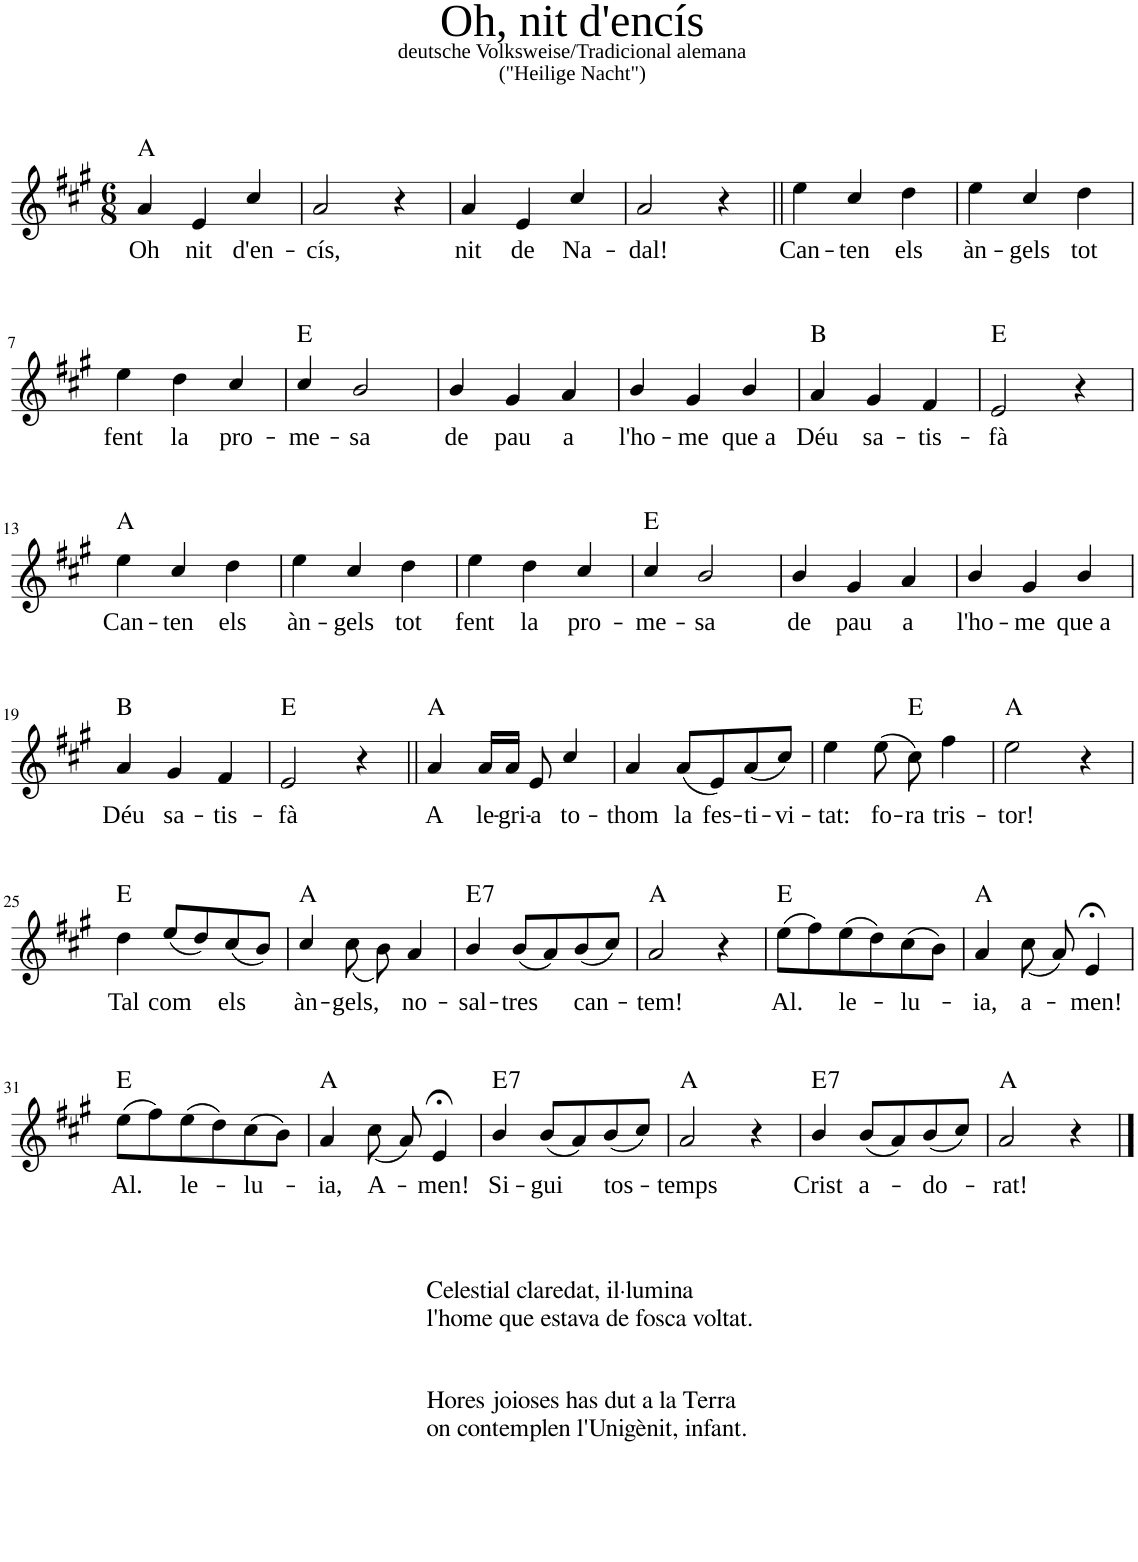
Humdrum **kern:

**kern	**text	**harte
*part1	*part1	*part1
*staff1	*staff1	*
*I"Instrument 1	*	*
*clefG2	*	*
*k[f#c#g#]	*	*
*A:	*	*
*M6/8	*	*
=1	=1	=1
!	!LO:LY:b	!
4a/	Oh	A:maj
!	!LO:LY:b	!
4e/	nit	.
!	!LO:LY:b	!
4cc#/	d'en-	.
=2	=2	=2
!	!LO:LY:b	!
2a/	cís,	.
4r	.	.
=3	=3	=3
!	!LO:LY:b	!
4a/	nit	.
!	!LO:LY:b	!
4e/	de	.
!	!LO:LY:b	!
4cc#/	Na-	.
=4	=4	=4
!	!LO:LY:b	!
2a/	dal!	.
4r	.	.
=5||	=5||	=5||
!	!LO:LY:b	!
4ee\	Can-	.
!	!LO:LY:b	!
4cc#/	ten	.
!	!LO:LY:b	!
4dd\	els	.
=6	=6	=6
!	!LO:LY:b	!
4ee\	àn-	.
!	!LO:LY:b	!
4cc#/	gels	.
!	!LO:LY:b	!
4dd\	tot	.
!!LO:LB:g=z
=7	=7	=7
!	!LO:LY:b	!
4ee\	fent	.
!	!LO:LY:b	!
4dd\	la	.
!	!LO:LY:b	!
4cc#/	pro-	.
=8	=8	=8
!	!LO:LY:b	!
4cc#/	me-	E:maj
!	!LO:LY:b	!
2b/	sa	.
=9	=9	=9
!	!LO:LY:b	!
4b/	de	.
!	!LO:LY:b	!
4g#/	pau	.
!	!LO:LY:b	!
4a/	a	.
=10	=10	=10
!	!LO:LY:b	!
4b/	l'ho-	.
!	!LO:LY:b	!
4g#/	me	.
!	!LO:LY:b	!
4b/	que a	.
=11	=11	=11
!	!LO:LY:b	!
4a/	Déu	B:maj
!	!LO:LY:b	!
4g#/	sa-	.
!	!LO:LY:b	!
4f#/	tis-	.
=12	=12	=12
!	!LO:LY:b	!
2e/	fà	E:maj
4r	.	.
!!LO:LB:g=z
=13	=13	=13
!	!LO:LY:b	!
4ee\	Can-	A:maj
!	!LO:LY:b	!
4cc#/	ten	.
!	!LO:LY:b	!
4dd\	els	.
=14	=14	=14
!	!LO:LY:b	!
4ee\	àn-	.
!	!LO:LY:b	!
4cc#/	gels	.
!	!LO:LY:b	!
4dd\	tot	.
=15	=15	=15
!	!LO:LY:b	!
4ee\	fent	.
!	!LO:LY:b	!
4dd\	la	.
!	!LO:LY:b	!
4cc#/	pro-	.
=16	=16	=16
!	!LO:LY:b	!
4cc#/	me-	E:maj
!	!LO:LY:b	!
2b/	sa	.
=17	=17	=17
!	!LO:LY:b	!
4b/	de	.
!	!LO:LY:b	!
4g#/	pau	.
!	!LO:LY:b	!
4a/	a	.
=18	=18	=18
!	!LO:LY:b	!
4b/	l'ho-	.
!	!LO:LY:b	!
4g#/	me	.
!	!LO:LY:b	!
4b/	que a	.
!!LO:LB:g=z
=19	=19	=19
!	!LO:LY:b	!
4a/	Déu	B:maj
!	!LO:LY:b	!
4g#/	sa-	.
!	!LO:LY:b	!
4f#/	tis-	.
=20	=20	=20
!	!LO:LY:b	!
2e/	fà	E:maj
4r	.	.
=21||	=21||	=21||
!	!LO:LY:b	!
4a/	A	A:maj
!	!LO:LY:b	!
16a/LL	le-	.
!	!LO:LY:b	!
16a/JJ	gri-	.
!	!LO:LY:b	!
8e/	a	.
!	!LO:LY:b	!
4cc#/	to-	.
=22	=22	=22
!	!LO:LY:b	!
4a/	thom	.
!	!LO:LY:b	!
(<8a/L	la	.
!	!LO:LY:b	!
8e/)	fes-	.
!	!LO:LY:b	!
(<8a/	ti-	.
!	!LO:LY:b	!
8cc#/J)	vi-	.
=23	=23	=23
!	!LO:LY:b	!
4ee\	tat:	.
!	!LO:LY:b	!
(>8ee\	fo-	.
!	!LO:LY:b	!
8cc#\)	ra	E:maj
!	!LO:LY:b	!
4ff#\	tris-	.
=24	=24	=24
!	!LO:LY:b	!
2ee\	tor!	A:maj
4r	.	.
!!LO:LB:g=z
=25	=25	=25
!	!LO:LY:b	!
4dd\	Tal	E:maj
!	!LO:LY:b	!
(<8ee/L	com	.
8dd/)	.	.
!	!LO:LY:b	!
(<8cc#/	els	.
8b/J)	.	.
=26	=26	=26
!	!LO:LY:b	!
4cc#/	àn-	A:maj
!	!LO:LY:b	!
(<8cc#\	gels,	.
8b\)	.	.
!	!LO:LY:b	!
4a/	no-	.
=27	=27	=27
!	!LO:LY:b	!LO:H:kt=7
4b/	sal-	E:7
!	!LO:LY:b	!
(<8b/L	tres	.
8a/)	.	.
!	!LO:LY:b	!
(<8b/	can-	.
8cc#/J)	.	.
=28	=28	=28
!	!LO:LY:b	!
2a/	tem!	A:maj
4r	.	.
=29	=29	=29
!	!LO:LY:b	!
(>8ee\L	Al.	E:maj
8ff#\)	.	.
!	!LO:LY:b	!
(>8ee\	le-	.
8dd\)	.	.
!	!LO:LY:b	!
(>8cc#\	lu-	.
8b\J)	.	.
=30	=30	=30
!	!LO:LY:b	!
4a/	ia,	A:maj
!	!LO:LY:b	!
(<8cc#\	a-	.
8a/)	.	.
!	!LO:LY:b	!
4e;</	men!	.
!!LO:LB:g=z
=31	=31	=31
!LO:TX:b:t=Celestial claredat, il·lumina	!	!
!LO:TX:b:t=l'home que estava de fosca voltat.	!	!
!LO:TX:b:t=Hores joioses has dut a la Terra	!	!
!LO:TX:b:t=on contemplen l'Unigènit, infant.	!	!
!	!LO:LY:b	!
(>8ee\L	Al.	E:maj
8ff#\)	.	.
!	!LO:LY:b	!
(>8ee\	le-	.
8dd\)	.	.
!	!LO:LY:b	!
(>8cc#\	lu-	.
8b\J)	.	.
=32	=32	=32
!	!LO:LY:b	!
4a/	ia,	A:maj
!	!LO:LY:b	!
(<8cc#\	A-	.
8a/)	.	.
!	!LO:LY:b	!
4e;</	men!	.
=33	=33	=33
!	!LO:LY:b	!LO:H:kt=7
4b/	Si-	E:7
!	!LO:LY:b	!
(<8b/L	gui	.
8a/)	.	.
!	!LO:LY:b	!
(<8b/	tos-	.
8cc#/J)	.	.
=34	=34	=34
!	!LO:LY:b	!
2a/	temps	A:maj
4r	.	.
=35	=35	=35
!	!LO:LY:b	!LO:H:kt=7
4b/	Crist	E:7
!	!LO:LY:b	!
(<8b/L	a-	.
8a/)	.	.
!	!LO:LY:b	!
(<8b/	do-	.
8cc#/J)	.	.
=36	=36	=36
!	!LO:LY:b	!
2a/	rat!	A:maj
4r	.	.
==	==	==
*-	*-	*-
